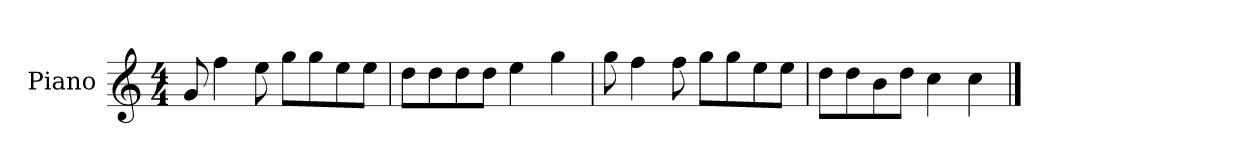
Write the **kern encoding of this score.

**kern
*part1
*staff1
*I"Piano
*I'P-no
*clefG2
*k[]
*M4/4
*MM90
=1
8g/
4ff\
8ee\
8gg\L
8gg\
8ee\
8ee\J
=2
8dd\L
8dd\
8dd\
8dd\J
4ee\
4gg\
=3
8gg\
4ff\
8ff\
8gg\L
8gg\
8ee\
8ee\J
=4
8dd\L
8dd\
8b\
8dd\J
4cc\
4cc\
==
*-
